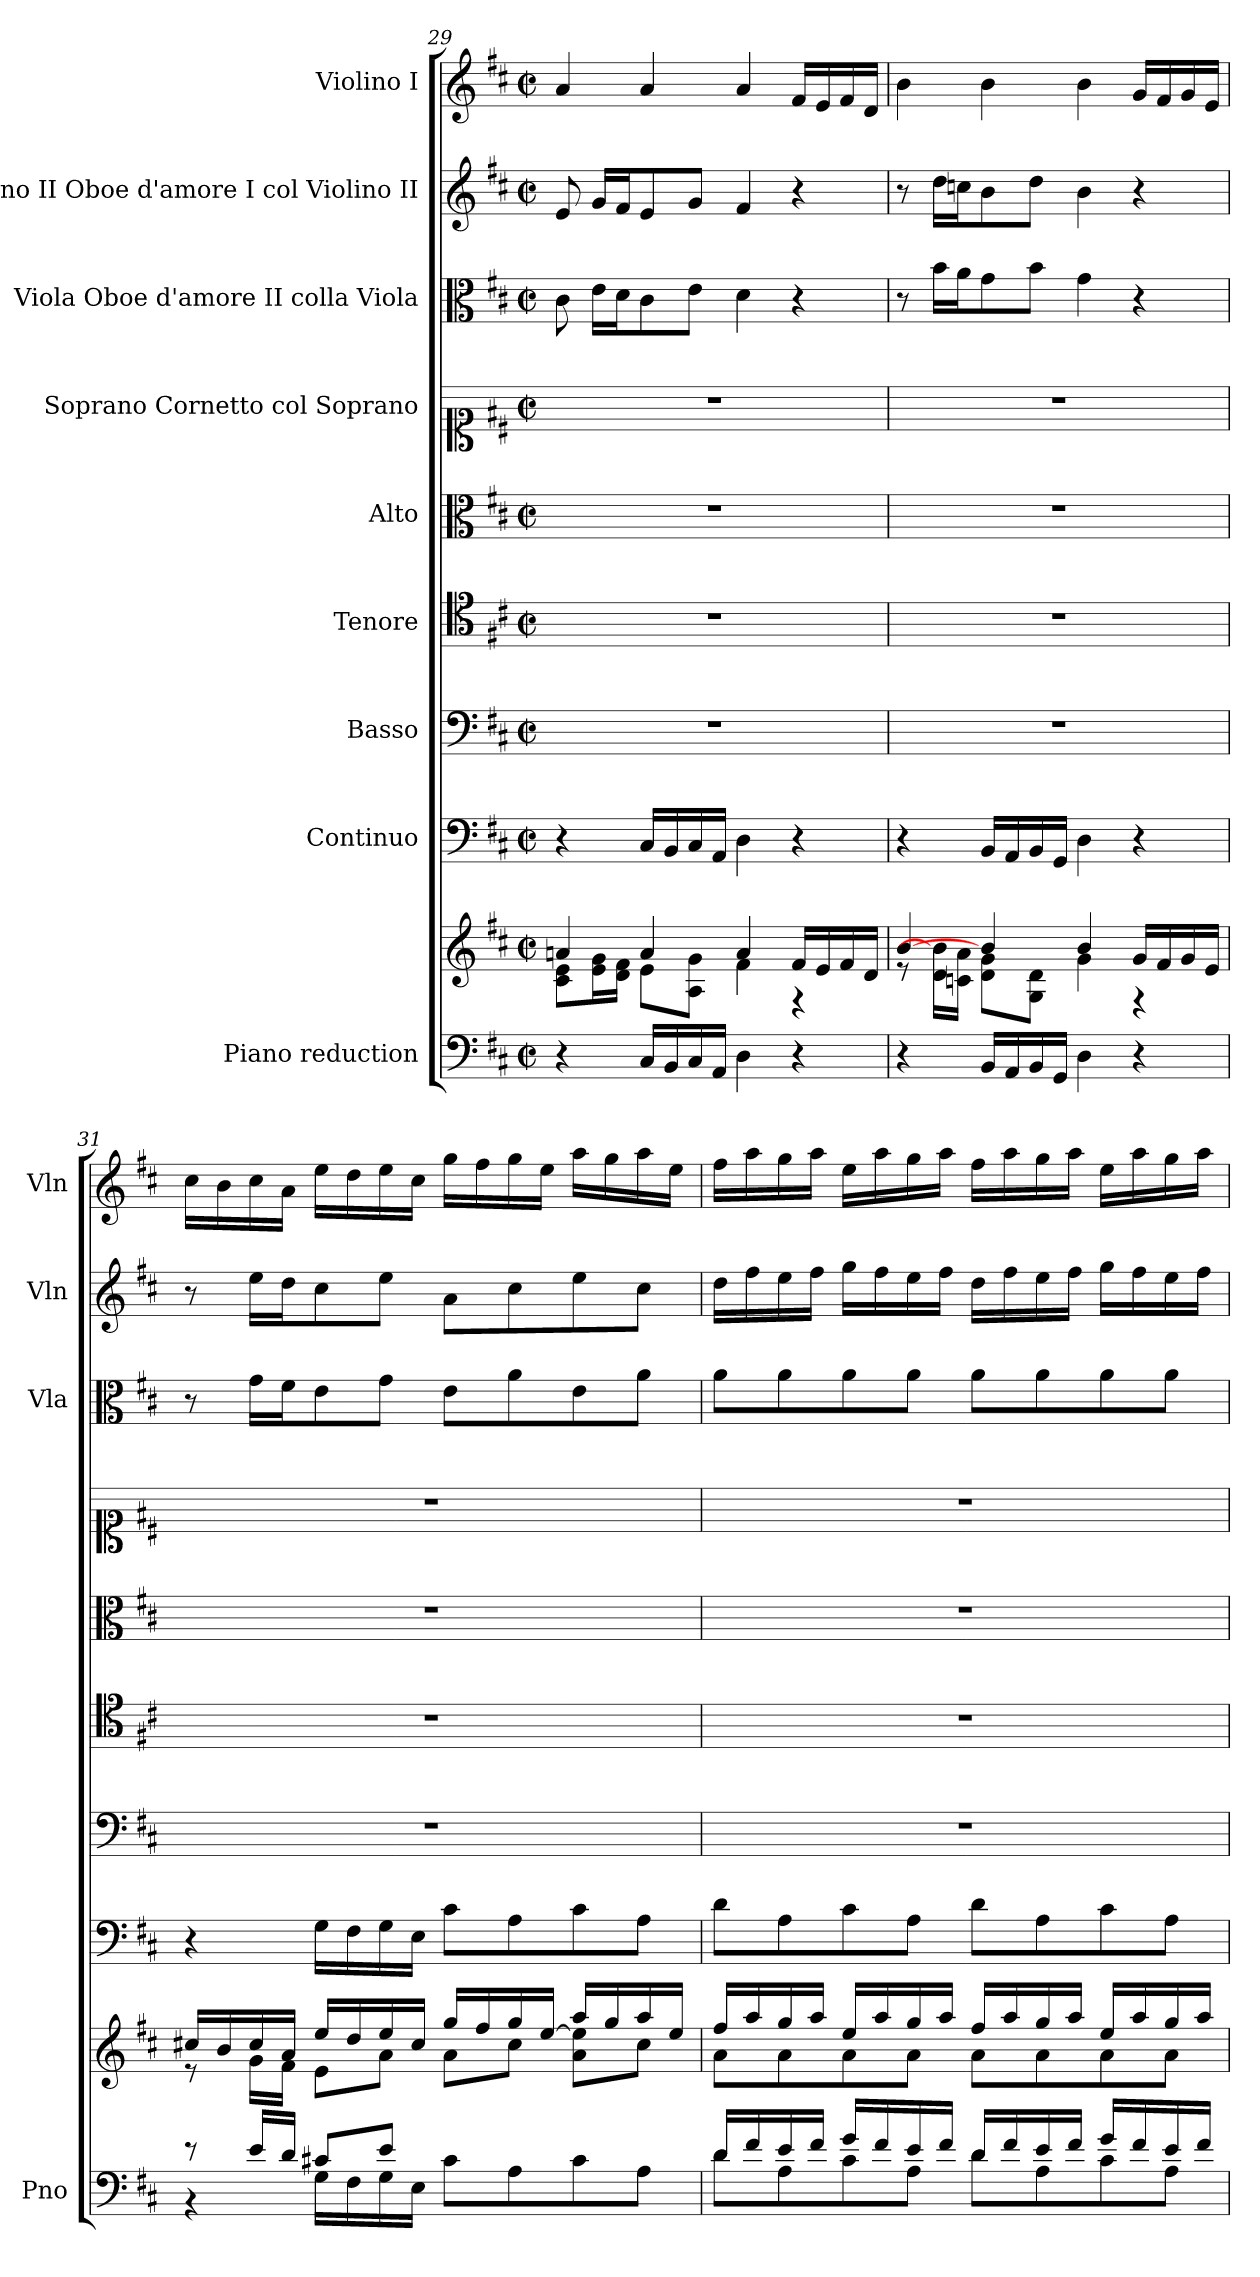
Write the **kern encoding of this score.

**kern	**kern	**kern	**kern	**kern	**kern	**kern	**kern	**kern	**kern
*part9	*part9	*part8	*part7	*part6	*part5	*part4	*part3	*part2	*part1
*staff10	*staff9	*staff8	*staff7	*staff6	*staff5	*staff4	*staff3	*staff2	*staff1
*I"Piano reduction	*	*I"Continuo	*I"Basso	*I"Tenore	*I"Alto	*I"Soprano Cornetto col Soprano	*I"Viola Oboe d'amore II colla Viola	*I"Violino II Oboe d'amore I col Violino II	*I"Violino I
*I'Pno	*	*	*	*	*	*	*I'Vla	*I'Vln	*I'Vln
*clefF4	*clefG2	*clefF4	*clefF4	*clefC4	*clefC3	*clefC1	*clefC3	*clefG2	*clefG2
*k[f#c#]	*k[f#c#]	*k[f#c#]	*k[f#c#]	*k[f#c#]	*k[f#c#]	*k[f#c#]	*k[f#c#]	*k[f#c#]	*k[f#c#]
*M2/2	*M2/2	*M2/2	*M2/2	*M2/2	*M2/2	*M2/2	*M2/2	*M2/2	*M2/2
*met(c|)	*met(c|)	*met(c|)	*met(c|)	*met(c|)	*met(c|)	*met(c|)	*met(c|)	*met(c|)	*met(c|)
=29	=29	=29	=29	=29	=29	=29	=29	=29	=29
*	*^	*	*	*	*	*	*	*	*
4r	4an/	8c#\ 8e\L	4r	1r	1r	1r	1r	8c#\	8e/	4a/
.	.	16e\ 16g\L	.	.	.	.	.	16e\LL	16g/LL	.
.	.	16d\ 16f#\JJ	.	.	.	.	.	16d\J	16f#/J	.
16C#/LL	4a/	8e\L	16C#/LL	.	.	.	.	8c#\	8e/	4a/
16BB/	.	.	16BB/	.	.	.	.	.	.	.
16C#/	.	8A\ 8g\J	16C#/	.	.	.	.	8e\J	8g/J	.
16AA/JJ	.	.	16AA/JJ	.	.	.	.	.	.	.
4D\	4a/	4f#\	4D\	.	.	.	.	4d\	4f#/	4a/
4r	16f#/LL	4r	4r	.	.	.	.	4r	4r	16f#/LL
.	16e/	.	.	.	.	.	.	.	.	16e/
.	16f#/	.	.	.	.	.	.	.	.	16f#/
.	16d/JJ	.	.	.	.	.	.	.	.	16d/JJ
=30	=30	=30	=30	=30	=30	=30	=30	=30	=30	=30
4r	[<4b/	8r	4r	1r	1r	1r	1r	8r	8r	4b\
.	.	16d\ 16b\]LL	.	.	.	.	.	16b\LL	16dd\LL	.
.	.	16cn\ 16a\JJ	.	.	.	.	.	16a\J	16ccn\J	.
16BB/LL	4b/	8d\ 8g\L	16BB/LL	.	.	.	.	8g\	8b\	4b\
16AA/	.	.	16AA/	.	.	.	.	.	.	.
16BB/	.	8G\ 8d\J	16BB/	.	.	.	.	8b\J	8dd\J	.
16GG/JJ	.	.	16GG/JJ	.	.	.	.	.	.	.
4D\	4b/	4g\	4D\	.	.	.	.	4g\	4b\	4b\
4r	16g/LL	4r	4r	.	.	.	.	4r	4r	16g/LL
.	16f#/	.	.	.	.	.	.	.	.	16f#/
.	16g/	.	.	.	.	.	.	.	.	16g/
.	16e/JJ	.	.	.	.	.	.	.	.	16e/JJ
=31	=31	=31	=31	=31	=31	=31	=31	=31	=31	=31
*^	*	*	*	*	*	*	*	*	*	*
8r	4r	16cc#X/LL	8r	4r	1r	1r	1r	1r	8r	8r	16cc#\LL
.	.	16b/	.	.	.	.	.	.	.	.	16b\
16e/LL	.	16cc#/	16g\LL	.	.	.	.	.	16g\LL	16ee\LL	16cc#\
16d/JJ	.	16a/JJ	16f#\JJ	.	.	.	.	.	16f#\J	16dd\J	16a\JJ
8c#X/L	16G\LL	16ee/LL	8e\L	16G\LL	.	.	.	.	8e\	8cc#\	16ee\LL
.	16F#\	16dd/	.	16F#\	.	.	.	.	.	.	16dd\
8e/J	16G\	16ee/	8a\J	16G\	.	.	.	.	8g\J	8ee\J	16ee\
.	16E\JJ	16cc#/JJ	.	16E\JJ	.	.	.	.	.	.	16cc#\JJ
2ryy	8c#\L	16gg/LL	8a\L	8c#\L	.	.	.	.	8e\L	8a\L	16gg\LL
.	.	16ff#/	.	.	.	.	.	.	.	.	16ff#\
.	8A\	16gg/	8cc#\J	8A\	.	.	.	.	8a\	8cc#\	16gg\
.	.	[<16ee/JJ	.	.	.	.	.	.	.	.	16ee\JJ
.	8c#\	16aa/LL	8a\ 8ee\]L	8c#\	.	.	.	.	8e\	8ee\	16aa\LL
.	.	16gg/	.	.	.	.	.	.	.	.	16gg\
.	8A\J	16aa/	8cc#\J	8A\J	.	.	.	.	8a\J	8cc#\J	16aa\
.	.	16ee/JJ	.	.	.	.	.	.	.	.	16ee\JJ
!!LO:PB:g=z
=32	=32	=32	=32	=32	=32	=32	=32	=32	=32	=32	=32
16d/LL	8d\L	16ff#/LL	8a\L	8d\L	1r	1r	1r	1r	8a\L	16dd\LL	16ff#\LL
16f#/	.	16aa/	.	.	.	.	.	.	.	16ff#\	16aa\
16e/	8A\	16gg/	8a\	8A\	.	.	.	.	8a\	16ee\	16gg\
16f#/JJ	.	16aa/JJ	.	.	.	.	.	.	.	16ff#\JJ	16aa\JJ
16g/LL	8c#\	16ee/LL	8a\	8c#\	.	.	.	.	8a\	16gg\LL	16ee\LL
16f#/	.	16aa/	.	.	.	.	.	.	.	16ff#\	16aa\
16e/	8A\J	16gg/	8a\J	8A\J	.	.	.	.	8a\J	16ee\	16gg\
16f#/JJ	.	16aa/JJ	.	.	.	.	.	.	.	16ff#\JJ	16aa\JJ
16d/LL	8d\L	16ff#/LL	8a\L	8d\L	.	.	.	.	8a\L	16dd\LL	16ff#\LL
16f#/	.	16aa/	.	.	.	.	.	.	.	16ff#\	16aa\
16e/	8A\	16gg/	8a\	8A\	.	.	.	.	8a\	16ee\	16gg\
16f#/JJ	.	16aa/JJ	.	.	.	.	.	.	.	16ff#\JJ	16aa\JJ
16g/LL	8c#\	16ee/LL	8a\	8c#\	.	.	.	.	8a\	16gg\LL	16ee\LL
16f#/	.	16aa/	.	.	.	.	.	.	.	16ff#\	16aa\
16e/	8A\J	16gg/	8a\J	8A\J	.	.	.	.	8a\J	16ee\	16gg\
16f#/JJ	.	16aa/JJ	.	.	.	.	.	.	.	16ff#\JJ	16aa\JJ
*v	*v	*	*	*	*	*	*	*	*	*	*
*	*v	*v	*	*	*	*	*	*	*	*
=	=	=	=	=	=	=	=	=	=
*-	*-	*-	*-	*-	*-	*-	*-	*-	*-
